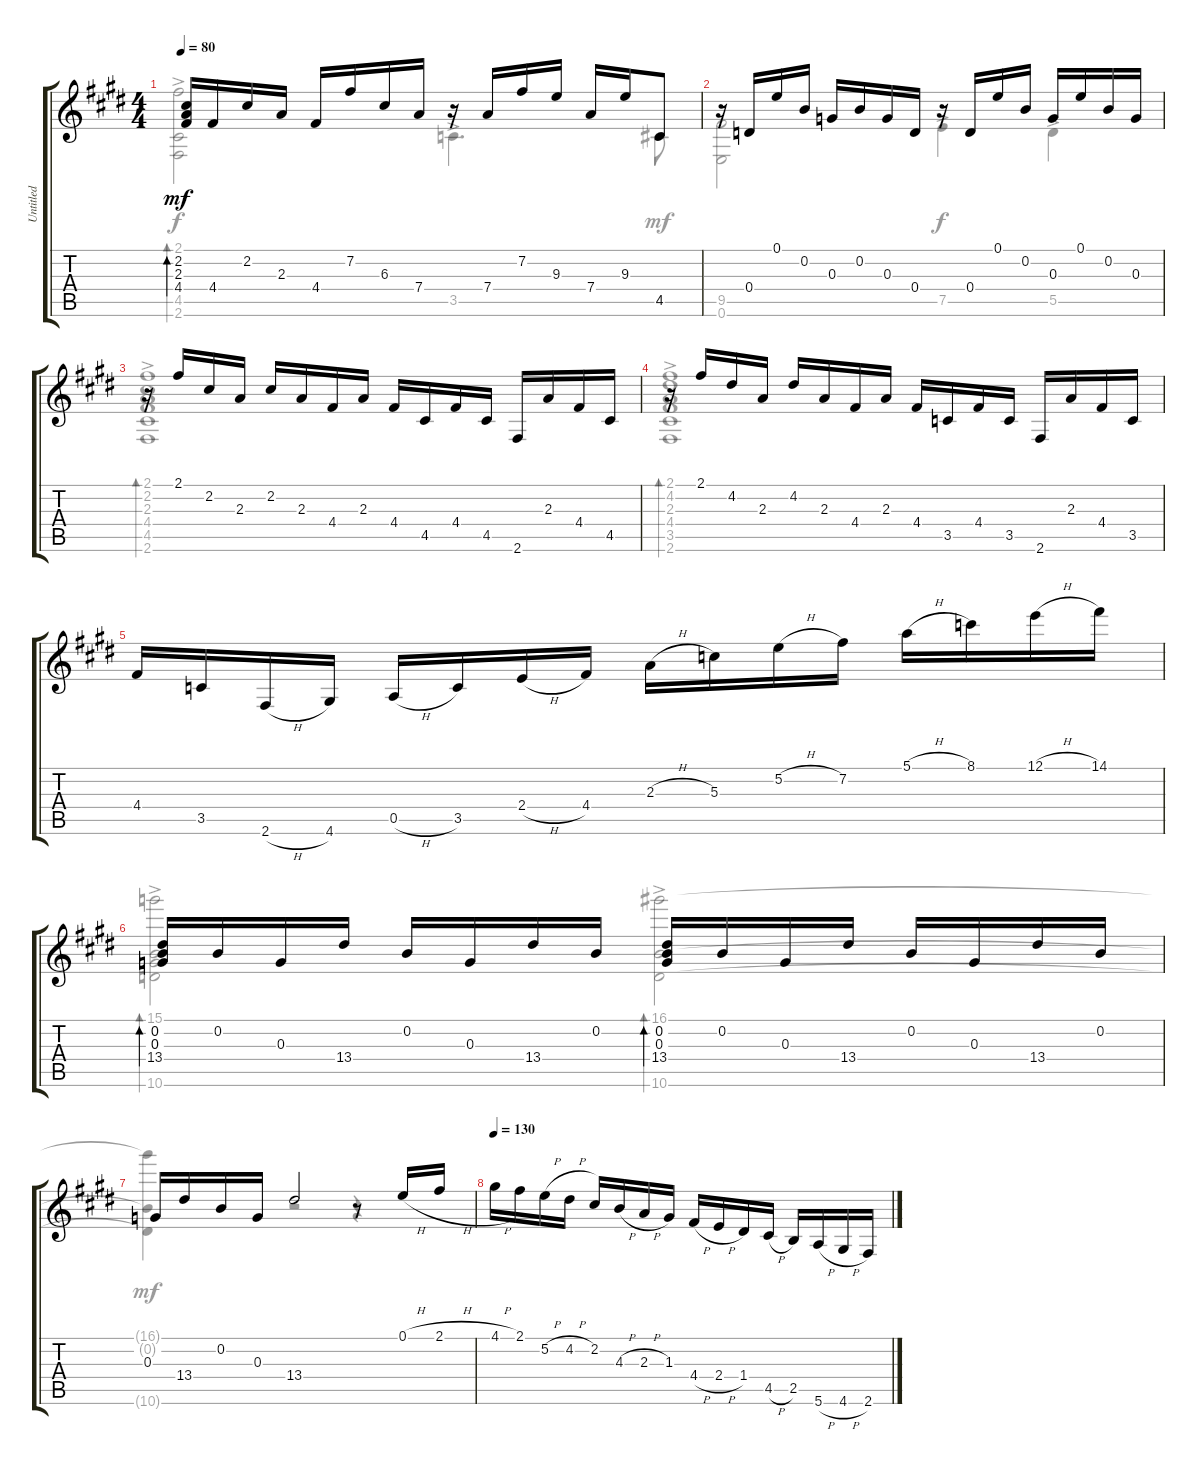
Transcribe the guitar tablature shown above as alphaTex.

\track ("Untitled" "Untitled") {instrument acousticguitarnylon}
\staff {score tabs}
\tuning (E4 B3 G3 D3 A2 E2) {hide}
\voice
\ts (4 4)
\tempo 80
\clef g2
\ks c#minor
(2.2 2.3 4.4).16{bd 30 dy mf} 4.4.16 2.2.16 2.3.16 4.4.16 7.2.16 6.3.16 7.4.16 r.16 7.4.16 7.2.16 9.3.16 7.4.16 9.3.16 4.5.8 |
\ks e
r.16 0.4.16 0.1.16 0.2.16 0.3.16 0.2.16 0.3.16 0.4.16 r.16 0.4.16 0.1.16 0.2.16 0.3.16 0.1.16 0.2.16 0.3.16 |
\ks c#minor
r.16 2.1.16 2.2.16 2.3.16 2.2.16 2.3.16 4.4.16 2.3.16 4.4.16 4.5.16 4.4.16 4.5.16 2.6.16 2.3.16 4.4.16 4.5.16 |
\ks e
r.16 2.1.16 4.2.16 2.3.16 4.2.16 2.3.16 4.4.16 2.3.16 4.4.16 3.5.16 4.4.16 3.5.16 2.6.16 2.3.16 4.4.16 3.5.16 |
\ks c#minor
4.4.16 3.5.16 2.6{h}.16 4.6.16 0.5{h}.16 3.5.16 2.4{h}.16 4.4.16 2.3{h}.16 5.3.16 5.2{h}.16 7.2.16 5.1{h}.16 8.1.16 12.1{h}.16 14.1.16 |
\ks e
(0.2 0.3 13.4).16{bd 30} 0.2.16 0.3.16 13.4.16 0.2.16 0.3.16 13.4.16 0.2.16 (0.2 0.3 13.4).16{bd 30} 0.2.16 0.3.16 13.4.16 0.2.16 0.3.16 13.4.16 0.2.16 |
\ks c#minor
0.3.16 13.4.16 0.2.16 0.3.16 13.4.2 r.8 0.1{h}.16 2.1{h}.16 |
\tempo 130
\ks e
4.1{h}.16 2.1.16 5.2{h}.16 4.2{h}.16 2.2.16 4.3{h}.16 2.3{h}.16 1.3.16 4.4{h}.16 2.4{h}.16 1.4.16 4.5{h}.16 2.5.16 5.6{h}.16 4.6{h}.16 2.6.16
\voice
\clef g2
\ottava regular
\simile none
\ks c#minor
(2.1{ac} 4.5{ac} 2.6{ac}).2{bd 30 dy f} 3.5{ac}.4{d} 4.5.8{dy mf} |
\ks e
(9.5 0.6).2 7.5{ac}.4{dy f} 5.5{ac}.4 |
\ks c#minor
(2.1{ac} 2.2{ac} 2.3{ac} 4.4{ac} 4.5{ac} 2.6{ac}).1{bd 30} |
\ks e
(2.1{ac} 4.2{ac} 2.3{ac} 4.4{ac} 3.5{ac} 2.6{ac}).1{bd 30} |
\ks c#minor
|
\ks e
(15.1{ac} 0.2{ac} 0.3{ac} 10.6{ac}).2{bd 30} (16.1{ac} 0.2{ac} 10.6{ac}).2{bd 30} |
\ks c#minor
(16.1{t} 0.2{t} 10.6{t}).4{dy mf} r.2 r.4 |
\ks e
